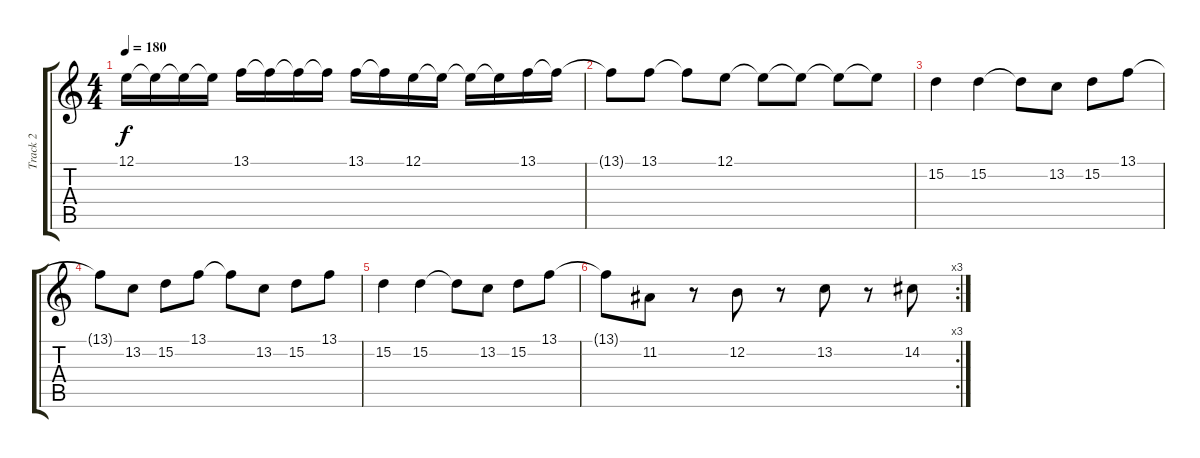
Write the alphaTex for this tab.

\track ("Track 2" "Track 2") {instrument lead2sawtooth}
\staff {score tabs}
\tuning (E4 B3 G3 D3 A2 E2) {hide}
\ts (4 4)
\tempo 180
\clef g2
\ks c
12.1{t}.16{dy f} 12.1{t}.16 12.1{t}.16 12.1{t}.16 13.1.16 13.1{t}.16 13.1{t}.16 13.1{t}.16 13.1.16 13.1{t}.16 12.1.16 12.1{t}.16 12.1{t}.16 12.1{t}.16 13.1.16 13.1{t}.16 |
13.1{t}.8 13.1.8 13.1{t}.8 12.1.8 12.1{t}.8 12.1{t}.8 12.1{t}.8 12.1{t}.8 |
15.2.4 15.2.4 15.2{t}.8 13.2.8 15.2.8 13.1.8 |
13.1{t}.8 13.2.8 15.2.8 13.1.8 13.1{t}.8 13.2.8 15.2.8 13.1.8 |
15.2.4 15.2.4 15.2{t}.8 13.2.8 15.2.8 13.1.8 |
\rc 3
13.1{t}.8 11.2.8 r.8 12.2.8 r.8 13.2.8 r.8 14.2.8
